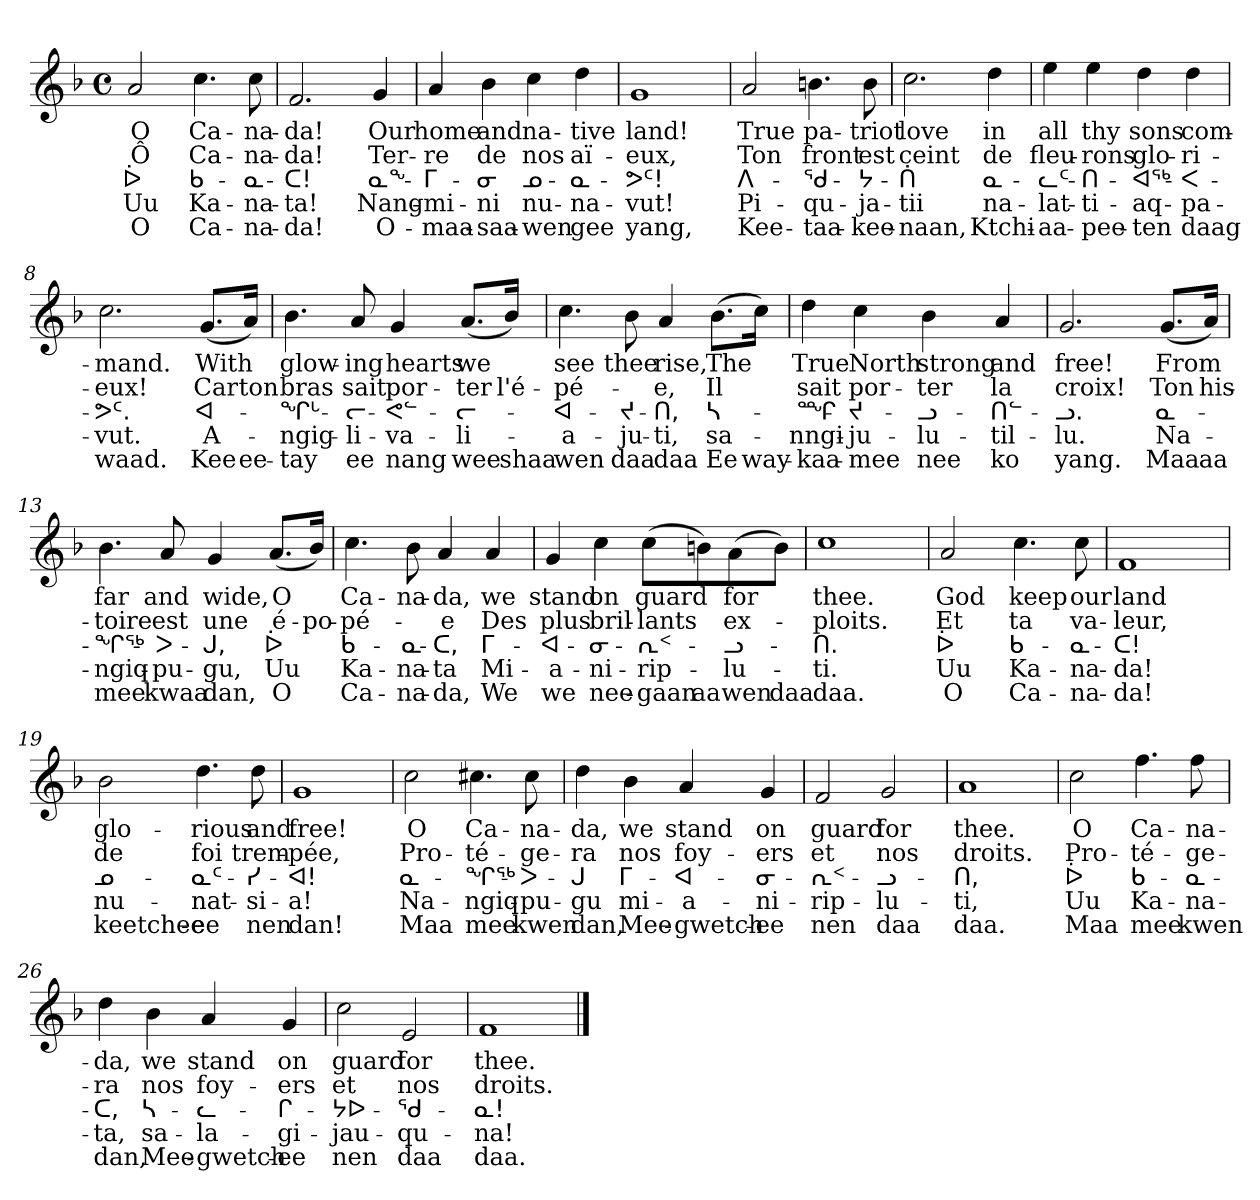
**kern	**text	**text	**text	**text	**text
*part1	*part1	*part1	*part1	*part1	*part1
*staff1	*staff1	*staff1	*staff1	*staff1	*staff1
*clefG2	*	*	*	*	*
*k[b-]	*	*	*	*	*
*M4/4	*	*	*	*	*
*met(c)	*	*	*	*	*
=1	=1	=1	=1	=1	=1
2a	O	Ô	ᐆ	Uu	O
4.cc	Ca-	Ca-	ᑲ-	Ka-	Ca-
8cc	-na-	-na-	-ᓇ-	-na-	-na-
=2	=2	=2	=2	=2	=2
2.f	-da!	-da!	-ᑕ!	-ta!	-da!
4g	Our	Ter-	ᓇᖕ-	Nang-	O-
=3	=3	=3	=3	=3	=3
4a	home	-re	-ᒥ-	-mi-	maa--
4b-	and	de	-ᓂ	-ni	-saa--
4cc	na-	nos	ᓄ-	nu-	-wen
4dd	-tive	aï-	-ᓇ-	-na-	gee
=4	=4	=4	=4	=4	=4
1g	land!	-eux,	-ᕗᑦ!	-vut!	yang,
=5	=5	=5	=5	=5	=5
2a	True	Ton	ᐱ-	Pi-	Kee--
4.bn	pa-	front	-ᖁ-	-qu-	-taa--
8b	-triot	est	-ᔭ-	-ja-	-kee-
=6	=6	=6	=6	=6	=6
2.cc	love	ceint	-ᑏ	-tii	-naan,
4dd	in	de	ᓇ-	na-	Ktchi--
=7	=7	=7	=7	=7	=7
4ee	all	fleu-	-ᓚᑦ-	-lat-	-aa-
4ee	thy	-rons	-ᑎ-	-ti-	-pee--
4dd	sons	glo-	-ᐊᖅ-	-aq-	-ten
4dd	com-	-ri-	-ᐸ-	-pa-	daag
=8	=8	=8	=8	=8	=8
2.cc	-mand.	-eux!	-ᕗᑦ.	-vut.	waad.
(8.gL	With	Car	ᐊ-	A-	Kee
16aJk)	.	ton	.	.	ee-
=9	=9	=9	=9	=9	=9
4.b-	glow-	bras	-ᖏᒡ-	-ngig-	-tay
8a	-ing	sait	-ᓕ-	-li-	ee
4g	hearts	por-	-ᕙᓪ-	-va-	nang
(8.aL	we	-ter	-ᓕ-	-li-	wee
16b-Jk)	.	l'é-	.	.	shaa
=10	=10	=10	=10	=10	=10
4.cc	see	-pé-	-ᐊ-	-a-	wen
8b-	thee	.	-ᔪ-	-ju-	daa
4a	rise,	-e,	-ᑎ,	-ti,	daa
(8.b-L	The	Il	ᓴ-	sa-	Ee
16ccJk)	.	.	.	.	way--
=11	=11	=11	=11	=11	=11
4dd	True	sait	-ᙱ-	-nngi-	-kaa--
4cc	North	por-	-ᔪ-	-ju-	-mee
4b-	strong	-ter	-ᓗ-	-lu-	nee
4a	and	la	-ᑎᓪ-	-til-	ko
=12	=12	=12	=12	=12	=12
2.g	free!	croix!	-ᓗ.	-lu.	yang.
(8.gL	From	Ton	ᓇ-	Na-	Maa
16aJk)	.	his-	.	.	aa
=13	=13	=13	=13	=13	=13
4.b-	far	-toire	-ᖏᖅ-	-ngiq-	mee
8a	and	est	-ᐳ-	-pu-	kwaa
4g	wide,	une	-ᒍ,	-gu,	dan,
(8.aL	O	é-	ᐆ	Uu	O
16b-Jk)	.	-po-	.	.	.
=14	=14	=14	=14	=14	=14
4.cc	Ca-	-pé-	ᑲ-	Ka-	Ca-
8b-	-na-	.	-ᓇ-	-na-	-na-
4a	-da,	e	-ᑕ,	-ta	-da,
4a	we	Des	ᒥ-	Mi-	We
=15	=15	=15	=15	=15	=15
4g	stand	plus	-ᐊ-	-a-	we
4cc	on	bril-	-ᓂ-	-ni-	nee-
(8ccL	guard	-lants	-ᕆᑉ-	-rip-	-gaan
8bn)	.	.	.	.	aa
(8a	for	ex-	-ᓗ-	-lu-	wen
8bJ)	.	.	.	.	daa
=16	=16	=16	=16	=16	=16
1cc	thee.	-ploits.	-ᑎ.	-ti.	daa.
=17	=17	=17	=17	=17	=17
2a	God	Et	ᐆ	Uu	O
4.cc	keep	ta	ᑲ-	Ka-	Ca-
8cc	our	va-	-ᓇ-	-na-	-na-
=18	=18	=18	=18	=18	=18
1f	land	-leur,	-ᑕ!	-da!	-da!
=19	=19	=19	=19	=19	=19
2b-	glo-	de	ᓄ-	nu-	keetchee--
4.dd	-rious	foi	-ᓇᑦ-	-nat-	ee
8dd	and	trem-	-ᓯ-	-si-	nen
=20	=20	=20	=20	=20	=20
1g	free!	-pée,	-ᐊ!	-a!	dan!
=21	=21	=21	=21	=21	=21
2cc	O	Pro-	ᓇ-	Na-	Maa
4.cc#X	Ca-	-té-	-ᖏᖅ-	-ngiq-	mee
8cc#	-na-	-ge-	-ᐳ-	-pu-	kwen
=22	=22	=22	=22	=22	=22
4dd	-da,	-ra	-ᒍ	-gu	dan,
4b-	we	nos	ᒥ-	mi-	Mee-
4a	stand	foy-	-ᐊ-	-a-	-gwetch--
4g	on	-ers	-ᓂ-	-ni-	-ee
=23	=23	=23	=23	=23	=23
2f	guard	et	-ᕆᑉ-	-rip-	nen
2g	for	nos	-ᓗ-	-lu-	daa
=24	=24	=24	=24	=24	=24
1a	thee.	droits.	-ᑎ,	-ti,	daa.
=25	=25	=25	=25	=25	=25
2cc	O	Pro-	ᐆ	Uu	Maa
4.ff	Ca-	-té-	ᑲ-	Ka-	mee
8ff	-na-	-ge-	-ᓇ-	-na-	kwen
=26	=26	=26	=26	=26	=26
4dd	-da,	-ra	-ᑕ,	-ta,	dan,
4b-	we	nos	ᓴ-	sa-	Mee-
4a	stand	foy-	-ᓚ-	-la-	-gwetch--
4g	on	-ers	-ᒋ-	-gi-	-ee
=27	=27	=27	=27	=27	=27
2cc	guard	et	-ᔭᐅ-	-jau-	nen
2e	for	nos	-ᖁ-	-qu-	daa
=28	=28	=28	=28	=28	=28
1f	thee.	droits.	-ᓇ!	-na!	daa.
==	==	==	==	==	==
*-	*-	*-	*-	*-	*-
